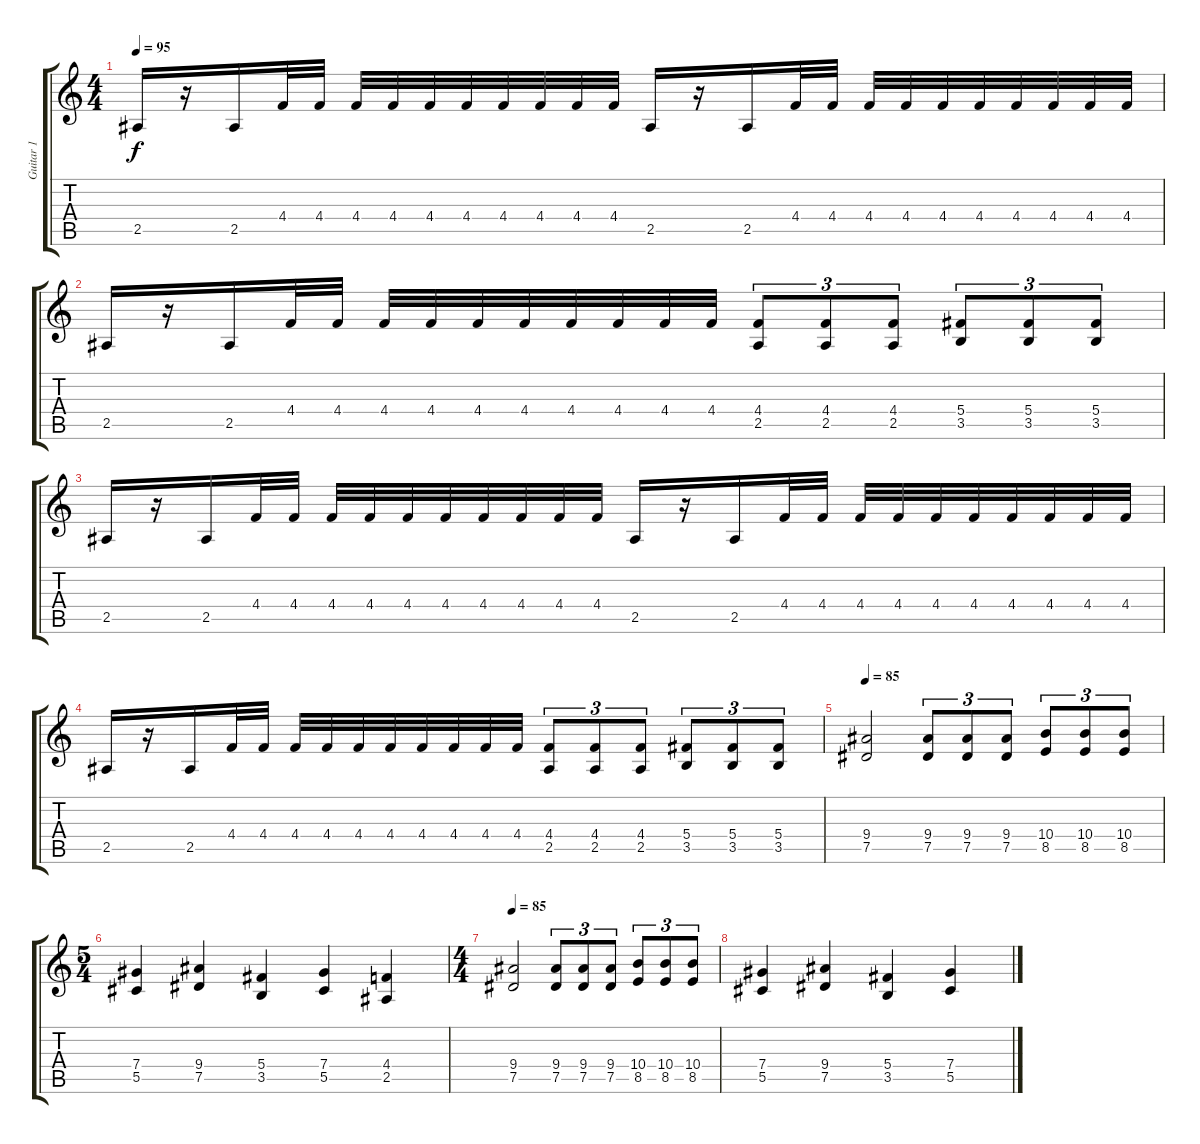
\track ("Guitar 1" "Guitar 1") {instrument overdrivenguitar}
\staff {score tabs}
\tuning (Eb4 Bb3 Gb3 Db3 Ab2 Eb2) {hide}
\ts (4 4)
\tempo 95
\clef g2
\ks c
2.5.16{dy f} r.16 2.5.16 4.4.32 4.4.32 4.4.32 4.4.32 4.4.32 4.4.32 4.4.32 4.4.32 4.4.32 4.4.32 2.5.16 r.16 2.5.16 4.4.32 4.4.32 4.4.32 4.4.32 4.4.32 4.4.32 4.4.32 4.4.32 4.4.32 4.4.32 |
2.5.16 r.16 2.5.16 4.4.32 4.4.32 4.4.32 4.4.32 4.4.32 4.4.32 4.4.32 4.4.32 4.4.32 4.4.32 (4.4 2.5).8{tu (3 2)} (4.4 2.5).8{tu (3 2)} (4.4 2.5).8{tu (3 2)} (5.4 3.5).8{tu (3 2)} (5.4 3.5).8{tu (3 2)} (5.4 3.5).8{tu (3 2)} |
2.5.16 r.16 2.5.16 4.4.32 4.4.32 4.4.32 4.4.32 4.4.32 4.4.32 4.4.32 4.4.32 4.4.32 4.4.32 2.5.16 r.16 2.5.16 4.4.32 4.4.32 4.4.32 4.4.32 4.4.32 4.4.32 4.4.32 4.4.32 4.4.32 4.4.32 |
2.5.16 r.16 2.5.16 4.4.32 4.4.32 4.4.32 4.4.32 4.4.32 4.4.32 4.4.32 4.4.32 4.4.32 4.4.32 (4.4 2.5).8{tu (3 2)} (4.4 2.5).8{tu (3 2)} (4.4 2.5).8{tu (3 2)} (5.4 3.5).8{tu (3 2)} (5.4 3.5).8{tu (3 2)} (5.4 3.5).8{tu (3 2)} |
\tempo 75
\tempo 85
(9.4 7.5).2 (9.4 7.5).8{tu (3 2)} (9.4 7.5).8{tu (3 2)} (9.4 7.5).8{tu (3 2)} (10.4 8.5).8{tu (3 2)} (10.4 8.5).8{tu (3 2)} (10.4 8.5).8{tu (3 2)} |
\ts (5 4)
(7.4 5.5).4 (9.4 7.5).4 (5.4 3.5).4 (7.4 5.5).4 (4.4 2.5).4 |
\ts (4 4)
\tempo 85
(9.4 7.5).2 (9.4 7.5).8{tu (3 2)} (9.4 7.5).8{tu (3 2)} (9.4 7.5).8{tu (3 2)} (10.4 8.5).8{tu (3 2)} (10.4 8.5).8{tu (3 2)} (10.4 8.5).8{tu (3 2)} |
(7.4 5.5).4 (9.4 7.5).4 (5.4 3.5).4 (7.4 5.5).4
